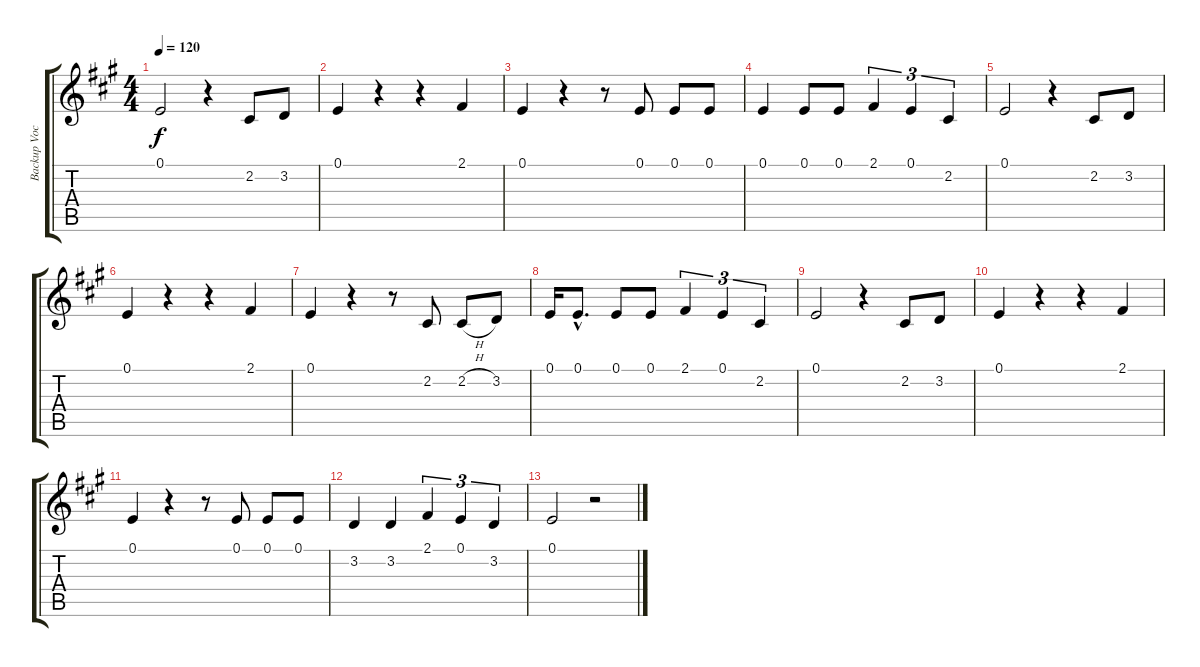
\track ("Backup Vocals" "Backup Voc") {instrument altosax}
\staff {score tabs}
\tuning (E4 B3 G3 D3 A2 E2) {hide}
\ts (4 4)
\tempo 120
\clef g2
\ks a
0.1.2{dy f} r.4 2.2.8 3.2.8 |
0.1.4 r.4 r.4 2.1.4 |
0.1.4 r.4 r.8 0.1.8 0.1.8 0.1.8 |
0.1.4 0.1.8 0.1.8 2.1.4{tu (3 2)} 0.1.4{tu (3 2)} 2.2.4{tu (3 2)} |
0.1.2 r.4 2.2.8 3.2.8 |
0.1.4 r.4 r.4 2.1.4 |
0.1.4 r.4 r.8 2.2.8 2.2{h}.8 3.2.8 |
0.1.16 0.1{hac}.8{d} 0.1.8 0.1.8 2.1.4{tu (3 2)} 0.1.4{tu (3 2)} 2.2.4{tu (3 2)} |
0.1.2 r.4 2.2.8 3.2.8 |
0.1.4 r.4 r.4 2.1.4 |
0.1.4 r.4 r.8 0.1.8 0.1.8 0.1.8 |
3.2.4 3.2.4 2.1.4{tu (3 2)} 0.1.4{tu (3 2)} 3.2.4{tu (3 2)} |
0.1.2 r.2
